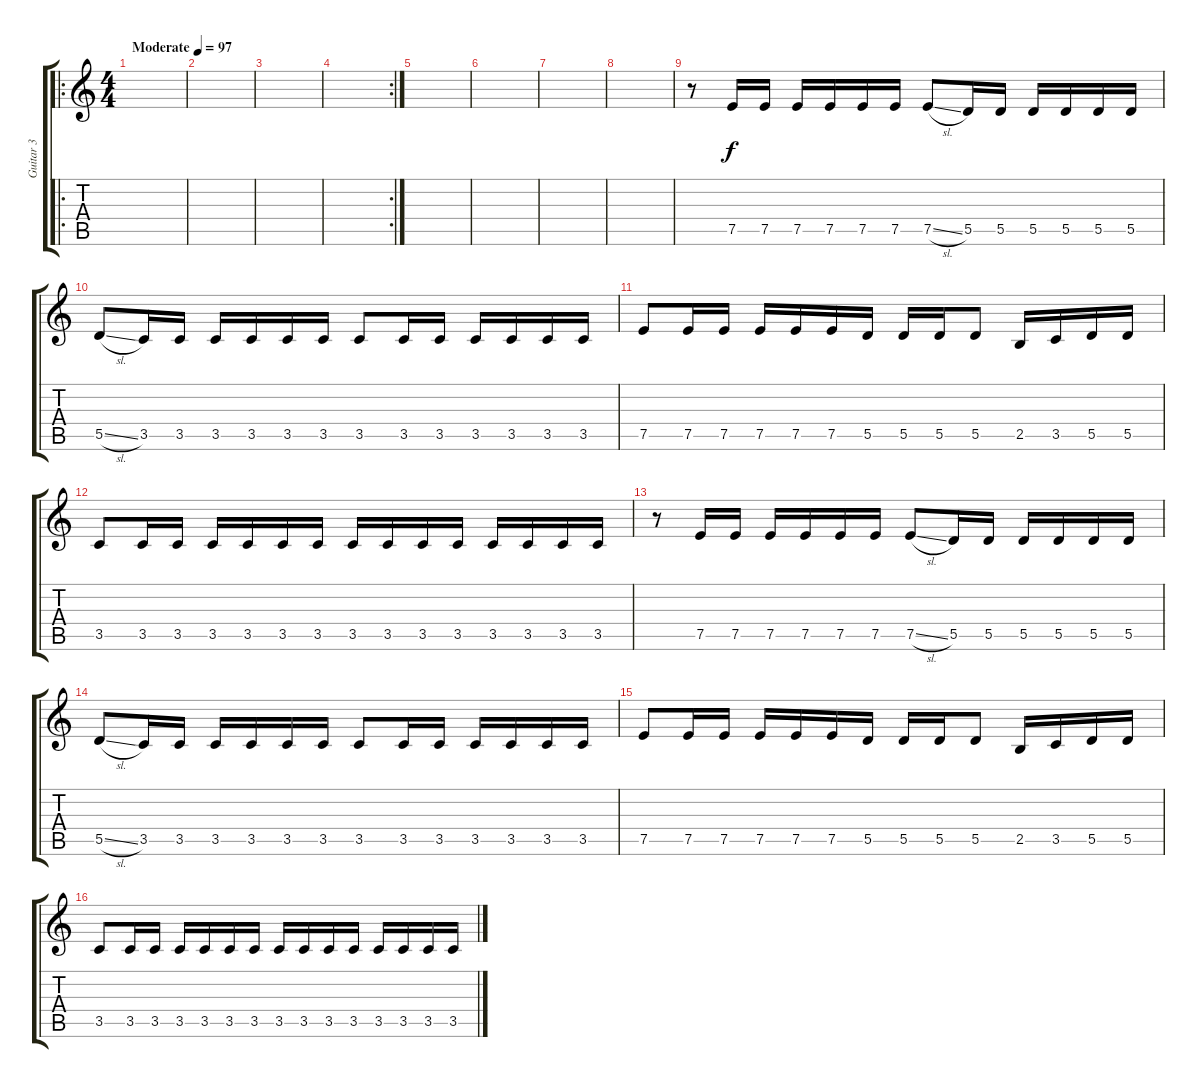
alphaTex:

\track ("Guitar 3" "Guitar 3") {instrument electricguitarclean}
\staff {score tabs}
\tuning (E4 B3 G3 D3 A2 E2) {hide}
\ro
\ts (4 4)
\tempo (97 "Moderate")
\clef g2
\ks c
|
|
|
\rc 2
|
|
|
|
|
r.8 7.5.16 7.5.16 7.5.16 7.5.16 7.5.16 7.5.16 7.5{sl}.8 5.5.16 5.5.16 5.5.16 5.5.16 5.5.16 5.5.16 |
5.5{sl}.8 3.5.16 3.5.16 3.5.16 3.5.16 3.5.16 3.5.16 3.5.8 3.5.16 3.5.16 3.5.16 3.5.16 3.5.16 3.5.16 |
7.5.8 7.5.16 7.5.16 7.5.16 7.5.16 7.5.16 5.5.16 5.5.16 5.5.16 5.5.8 2.5.16 3.5.16 5.5.16 5.5.16 |
3.5.8 3.5.16 3.5.16 3.5.16 3.5.16 3.5.16 3.5.16 3.5.16 3.5.16 3.5.16 3.5.16 3.5.16 3.5.16 3.5.16 3.5.16 |
r.8 7.5.16 7.5.16 7.5.16 7.5.16 7.5.16 7.5.16 7.5{sl}.8 5.5.16 5.5.16 5.5.16 5.5.16 5.5.16 5.5.16 |
5.5{sl}.8 3.5.16 3.5.16 3.5.16 3.5.16 3.5.16 3.5.16 3.5.8 3.5.16 3.5.16 3.5.16 3.5.16 3.5.16 3.5.16 |
7.5.8 7.5.16 7.5.16 7.5.16 7.5.16 7.5.16 5.5.16 5.5.16 5.5.16 5.5.8 2.5.16 3.5.16 5.5.16 5.5.16 |
3.5.8 3.5.16 3.5.16 3.5.16 3.5.16 3.5.16 3.5.16 3.5.16 3.5.16 3.5.16 3.5.16 3.5.16 3.5.16 3.5.16 3.5.16
